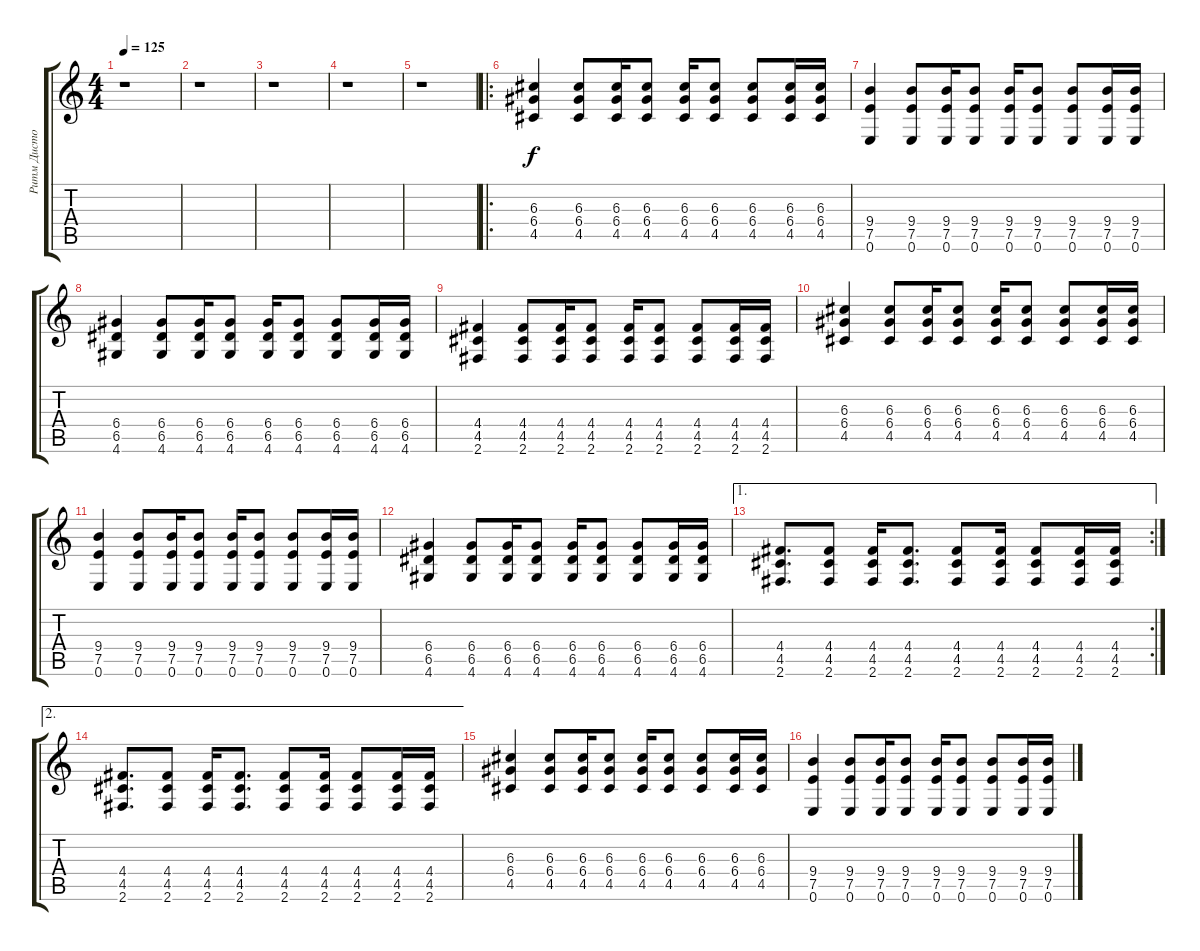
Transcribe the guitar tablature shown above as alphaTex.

\track ("Ритм ДисторЖН" "Ритм Дисто") {instrument distortionguitar}
\staff {score tabs}
\tuning (E4 B3 G3 D3 A2 E2) {hide}
\ts (4 4)
\tempo 125
\clef g2
\ks c
r.1{dy f} |
r.1 |
r.1 |
r.1 |
r.1 |
\ro
(6.3 6.4 4.5).4 (6.3 6.4 4.5).8 (6.3 6.4 4.5).16 (6.3 6.4 4.5).8 (6.3 6.4 4.5).16 (6.3 6.4 4.5).8 (6.3 6.4 4.5).8 (6.3 6.4 4.5).16 (6.3 6.4 4.5).16 |
(9.4 7.5 0.6).4 (9.4 7.5 0.6).8 (9.4 7.5 0.6).16 (9.4 7.5 0.6).8 (9.4 7.5 0.6).16 (9.4 7.5 0.6).8 (9.4 7.5 0.6).8 (9.4 7.5 0.6).16 (9.4 7.5 0.6).16 |
(6.4 6.5 4.6).4 (6.4 6.5 4.6).8 (6.4 6.5 4.6).16 (6.4 6.5 4.6).8 (6.4 6.5 4.6).16 (6.4 6.5 4.6).8 (6.4 6.5 4.6).8 (6.4 6.5 4.6).16 (6.4 6.5 4.6).16 |
(4.4 4.5 2.6).4 (4.4 4.5 2.6).8 (4.4 4.5 2.6).16 (4.4 4.5 2.6).8 (4.4 4.5 2.6).16 (4.4 4.5 2.6).8 (4.4 4.5 2.6).8 (4.4 4.5 2.6).16 (4.4 4.5 2.6).16 |
(6.3 6.4 4.5).4 (6.3 6.4 4.5).8 (6.3 6.4 4.5).16 (6.3 6.4 4.5).8 (6.3 6.4 4.5).16 (6.3 6.4 4.5).8 (6.3 6.4 4.5).8 (6.3 6.4 4.5).16 (6.3 6.4 4.5).16 |
(9.4 7.5 0.6).4 (9.4 7.5 0.6).8 (9.4 7.5 0.6).16 (9.4 7.5 0.6).8 (9.4 7.5 0.6).16 (9.4 7.5 0.6).8 (9.4 7.5 0.6).8 (9.4 7.5 0.6).16 (9.4 7.5 0.6).16 |
(6.4 6.5 4.6).4 (6.4 6.5 4.6).8 (6.4 6.5 4.6).16 (6.4 6.5 4.6).8 (6.4 6.5 4.6).16 (6.4 6.5 4.6).8 (6.4 6.5 4.6).8 (6.4 6.5 4.6).16 (6.4 6.5 4.6).16 |
\ae 1
\rc 2
(4.4 4.5 2.6).8{d} (4.4 4.5 2.6).8 (4.4 4.5 2.6).16 (4.4 4.5 2.6).8{d} (4.4 4.5 2.6).8 (4.4 4.5 2.6).16 (4.4 4.5 2.6).8 (4.4 4.5 2.6).16 (4.4 4.5 2.6).16 |
\ae 2
(4.4 4.5 2.6).8{d} (4.4 4.5 2.6).8 (4.4 4.5 2.6).16 (4.4 4.5 2.6).8{d} (4.4 4.5 2.6).8 (4.4 4.5 2.6).16 (4.4 4.5 2.6).8 (4.4 4.5 2.6).16 (4.4 4.5 2.6).16 |
(6.3 6.4 4.5).4 (6.3 6.4 4.5).8 (6.3 6.4 4.5).16 (6.3 6.4 4.5).8 (6.3 6.4 4.5).16 (6.3 6.4 4.5).8 (6.3 6.4 4.5).8 (6.3 6.4 4.5).16 (6.3 6.4 4.5).16 |
(9.4 7.5 0.6).4 (9.4 7.5 0.6).8 (9.4 7.5 0.6).16 (9.4 7.5 0.6).8 (9.4 7.5 0.6).16 (9.4 7.5 0.6).8 (9.4 7.5 0.6).8 (9.4 7.5 0.6).16 (9.4 7.5 0.6).16
